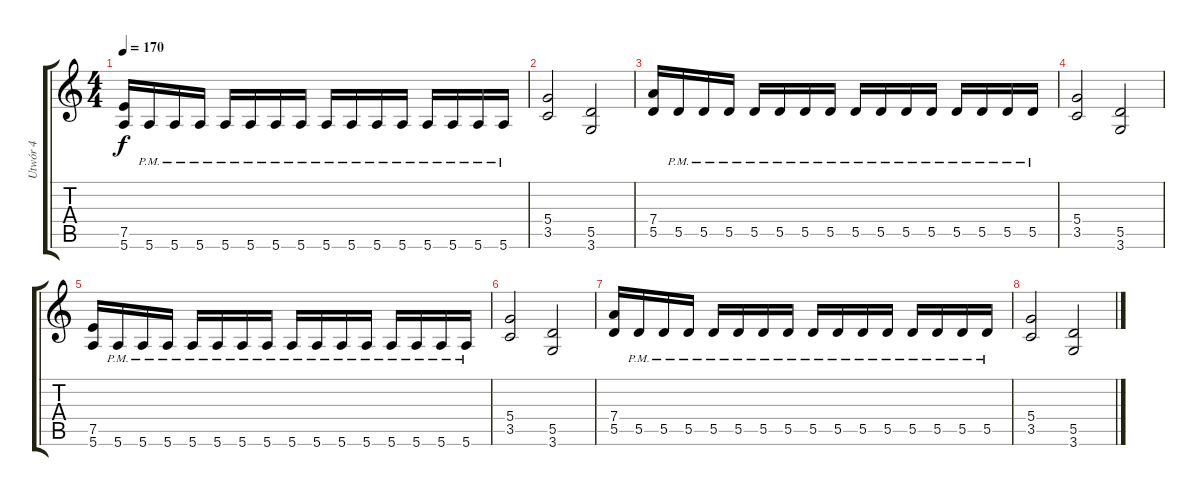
\track ("Utwór 4" "Utwór 4") {instrument distortionguitar}
\staff {score tabs}
\tuning (E4 B3 G3 D3 A2 E2) {hide}
\ts (4 4)
\tempo 170
\clef g2
\ks c
(7.5 5.6).16{dy f} 5.6{pm}.16 5.6{pm}.16 5.6{pm}.16 5.6{pm}.16 5.6{pm}.16 5.6{pm}.16 5.6{pm}.16 5.6{pm}.16 5.6{pm}.16 5.6{pm}.16 5.6{pm}.16 5.6{pm}.16 5.6{pm}.16 5.6{pm}.16 5.6{pm}.16 |
(5.4 3.5).2 (5.5 3.6).2 |
(7.4 5.5).16 5.5{pm}.16 5.5{pm}.16 5.5{pm}.16 5.5{pm}.16 5.5{pm}.16 5.5{pm}.16 5.5{pm}.16 5.5{pm}.16 5.5{pm}.16 5.5{pm}.16 5.5{pm}.16 5.5{pm}.16 5.5{pm}.16 5.5{pm}.16 5.5{pm}.16 |
(5.4 3.5).2 (5.5 3.6).2 |
(7.5 5.6).16 5.6{pm}.16 5.6{pm}.16 5.6{pm}.16 5.6{pm}.16 5.6{pm}.16 5.6{pm}.16 5.6{pm}.16 5.6{pm}.16 5.6{pm}.16 5.6{pm}.16 5.6{pm}.16 5.6{pm}.16 5.6{pm}.16 5.6{pm}.16 5.6{pm}.16 |
(5.4 3.5).2 (5.5 3.6).2 |
(7.4 5.5).16 5.5{pm}.16 5.5{pm}.16 5.5{pm}.16 5.5{pm}.16 5.5{pm}.16 5.5{pm}.16 5.5{pm}.16 5.5{pm}.16 5.5{pm}.16 5.5{pm}.16 5.5{pm}.16 5.5{pm}.16 5.5{pm}.16 5.5{pm}.16 5.5{pm}.16 |
(5.4 3.5).2 (5.5 3.6).2
